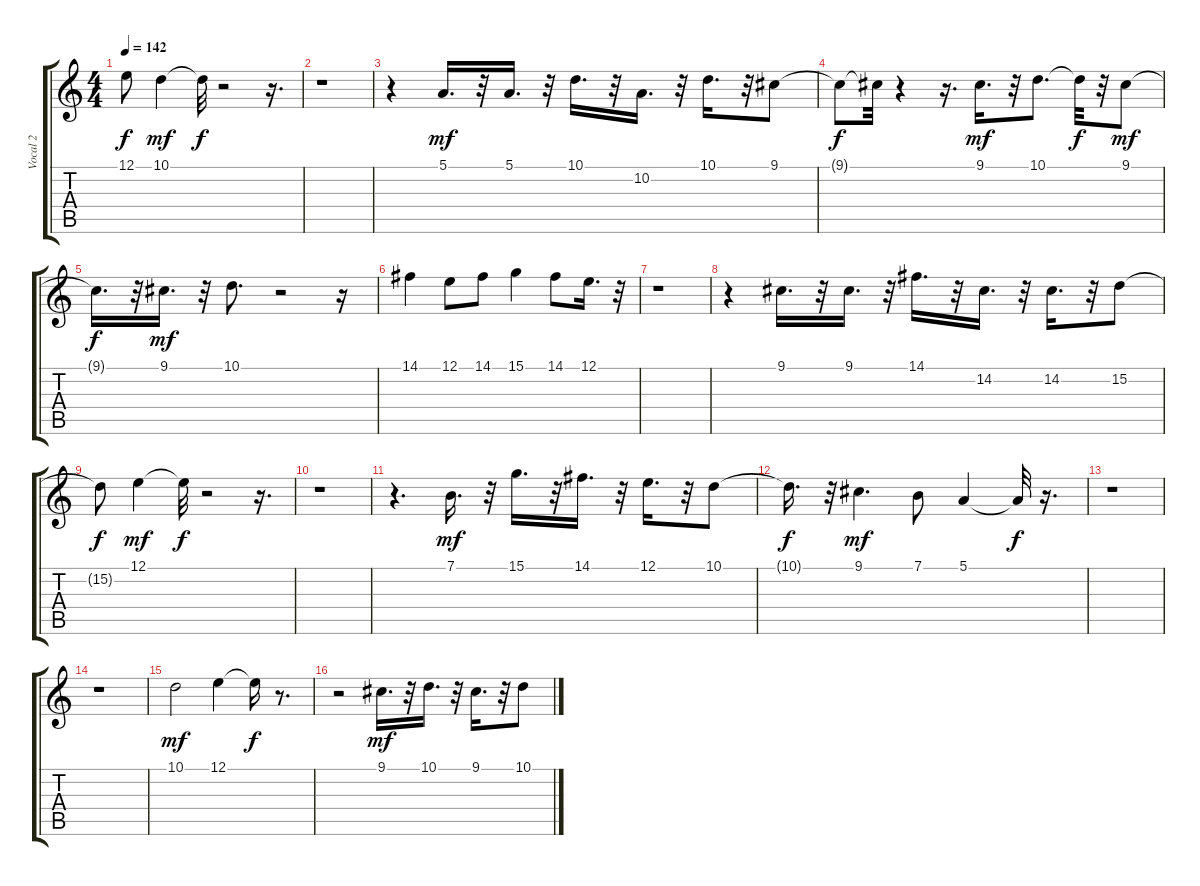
\track ("Vocal 2" "Vocal 2") {instrument synthvoice}
\staff {score tabs}
\tuning (E4 B3 G3 D3 A2 E2) {hide}
\ts (4 4)
\tempo 142
\clef g2
\ks c
12.1{t}.8{dy f} 10.1.4{dy mf} 10.1{t}.32{dy f} r.2 r.16{d} |
r.1 |
r.4 5.1.16{d dy mf} r.32 5.1.16{d} r.32 10.1.16{d} r.32 10.2.16{d} r.32 10.1.16{d} r.32 9.1.8 |
9.1{t}.8{dy f} 9.1{t}.32 r.4 r.16{d} 9.1.16{d dy mf} r.32 10.1.8{d} 10.1{t}.32{dy f} r.32 9.1.8{dy mf} |
9.1{t}.16{d dy f} r.32 9.1.16{d dy mf} r.32 10.1.8{d} r.2 r.16 |
14.1.4 12.1.8 14.1.8 15.1.4 14.1.8 12.1.16{d} r.32 |
r.1 |
r.4 9.1.16{d} r.32 9.1.16{d} r.32 14.1.16{d} r.32 14.2.16{d} r.32 14.2.16{d} r.32 15.2.8 |
15.2{t}.8{dy f} 12.1.4{dy mf} 12.1{t}.32{dy f} r.2 r.16{d} |
r.1 |
r.4{d} 7.1.16{d dy mf} r.32 15.1.16{d} r.32 14.1.16{d} r.32 12.1.16{d} r.32 10.1.8 |
10.1{t}.16{d dy f} r.32 9.1.4{d dy mf} 7.1.8 5.1.4 5.1{t}.32{dy f} r.16{d} |
r.1 |
r.1 |
10.1.2{dy mf} 12.1.4 12.1{t}.16{dy f} r.8{d} |
r.2 9.1.16{d dy mf} r.32 10.1.16{d} r.32 9.1.16{d} r.32 10.1.8
